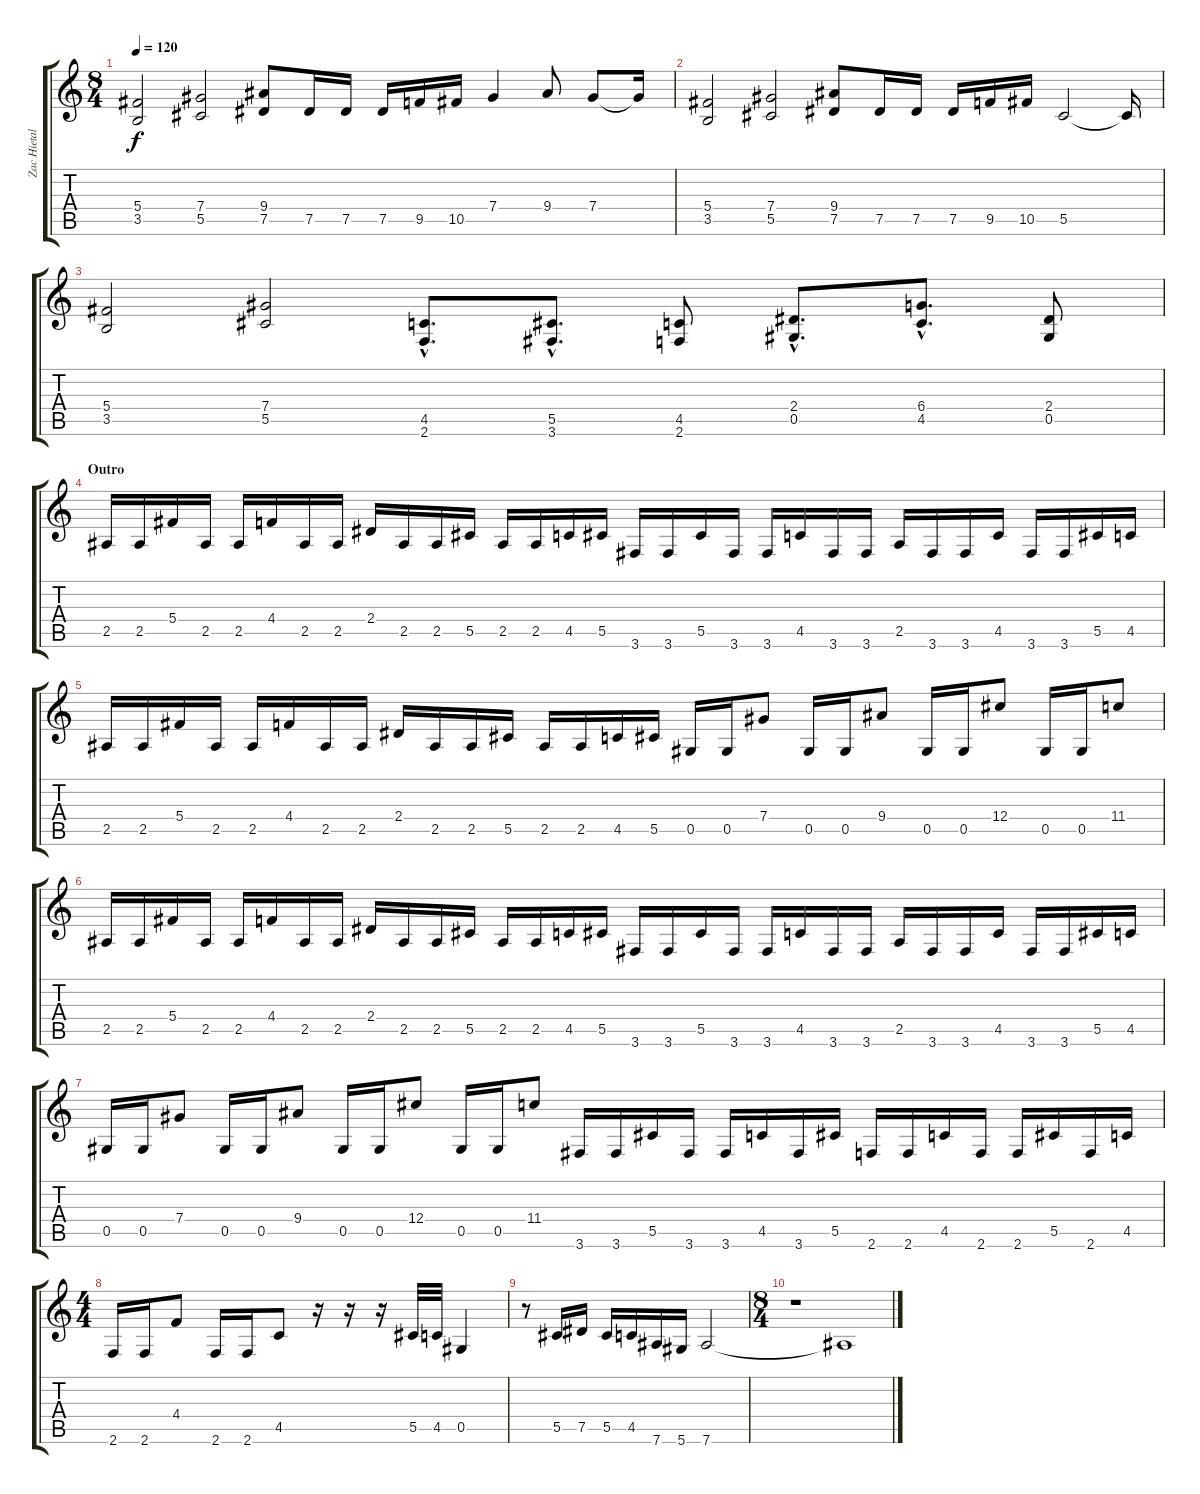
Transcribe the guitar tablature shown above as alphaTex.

\track ("Zac Hietala" "Zac Hietal") {instrument overdrivenguitar}
\staff {score tabs}
\tuning (Eb4 Bb3 Gb3 Db3 Ab2 Eb2) {hide}
\ts (8 4)
\tempo 120
\clef g2
\ks c
(5.4 3.5).2{dy f} (7.4 5.5).2 (9.4 7.5).8 7.5.16 7.5.16 7.5.16 9.5.16 10.5.16 7.4.4 9.4.8 7.4.8 7.4{t}.16 |
(5.4 3.5).2 (7.4 5.5).2 (9.4 7.5).8 7.5.16 7.5.16 7.5.16 9.5.16 10.5.16 5.5.2 5.5{t}.16 |
(5.4 3.5).2 (7.4 5.5).2 (4.5{hac} 2.6{hac}).8{d} (5.5{hac} 3.6{hac}).8{d} (4.5 2.6).8 (2.4{hac} 0.5{hac}).8{d} (6.4{hac} 4.5{hac}).8{d} (2.4 0.5).8 |
\section ("" "Outro")
2.5.16 2.5.16 5.4.16 2.5.16 2.5.16 4.4.16 2.5.16 2.5.16 2.4.16 2.5.16 2.5.16 5.5.16 2.5.16 2.5.16 4.5.16 5.5.16 3.6.16 3.6.16 5.5.16 3.6.16 3.6.16 4.5.16 3.6.16 3.6.16 2.5.16 3.6.16 3.6.16 4.5.16 3.6.16 3.6.16 5.5.16 4.5.16 |
2.5.16 2.5.16 5.4.16 2.5.16 2.5.16 4.4.16 2.5.16 2.5.16 2.4.16 2.5.16 2.5.16 5.5.16 2.5.16 2.5.16 4.5.16 5.5.16 0.5.16 0.5.16 7.4.8 0.5.16 0.5.16 9.4.8 0.5.16 0.5.16 12.4.8 0.5.16 0.5.16 11.4.8 |
2.5.16 2.5.16 5.4.16 2.5.16 2.5.16 4.4.16 2.5.16 2.5.16 2.4.16 2.5.16 2.5.16 5.5.16 2.5.16 2.5.16 4.5.16 5.5.16 3.6.16 3.6.16 5.5.16 3.6.16 3.6.16 4.5.16 3.6.16 3.6.16 2.5.16 3.6.16 3.6.16 4.5.16 3.6.16 3.6.16 5.5.16 4.5.16 |
0.5.16 0.5.16 7.4.8 0.5.16 0.5.16 9.4.8 0.5.16 0.5.16 12.4.8 0.5.16 0.5.16 11.4.8 3.6.16 3.6.16 5.5.16 3.6.16 3.6.16 4.5.16 3.6.16 5.5.16 2.6.16 2.6.16 4.5.16 2.6.16 2.6.16 5.5.16 2.6.16 4.5.16 |
\ts (4 4)
2.6.16 2.6.16 4.4.8 2.6.16 2.6.16 4.5.8 r.16 r.16 r.16 5.5.32 4.5.32 0.5.4 |
r.8 5.5.16 7.5.16 5.5.16 4.5.16 7.6.16 5.6.16 7.6.2 |
\ts (8 4)
r.1 7.6{t}.1
